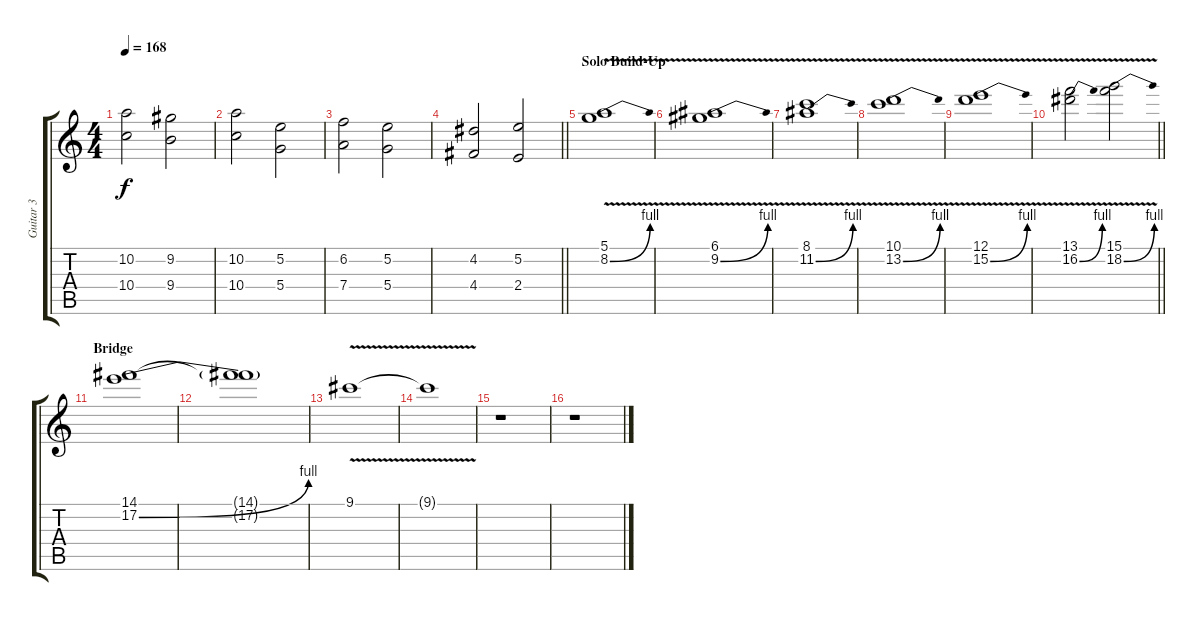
\track ("Guitar 3" "Guitar 3") {instrument distortionguitar}
\staff {score tabs}
\tuning (E4 B3 G3 D3 A2 E2) {hide}
\ts (4 4)
\tempo 168
\clef g2
\ks c
(10.2 10.4).2{dy f} (9.2 9.4).2 |
(10.2 10.4).2 (5.2 5.4).2 |
(6.2 7.4).2 (5.2 5.4).2 |
\barLineRight lightlight
(4.2 4.4).2 (5.2 2.4).2 |
\section ("" "Solo Build-Up")
(5.1 8.2{be (bend 0 0 60 4) v}).1 |
(6.1 9.2{be (bend 0 0 60 4) v}).1 |
(8.1 11.2{be (bend 0 0 60 4) v}).1 |
(10.1 13.2{be (bend 0 0 60 4) v}).1 |
(12.1 15.2{be (bend 0 0 60 4) v}).1 |
\barLineRight lightlight
(13.1 16.2{be (bend 0 0 60 4) v}).2 (15.1 18.2{be (bend 0 0 60 4) v}).2 |
\section ("" "Bridge")
(14.1 17.2{be (bend 0 0 60 4)}).1 |
(14.1{t} 17.2{t}).1 |
9.1{v}.1 |
9.1{t}.1 |
r.1 |
r.1
